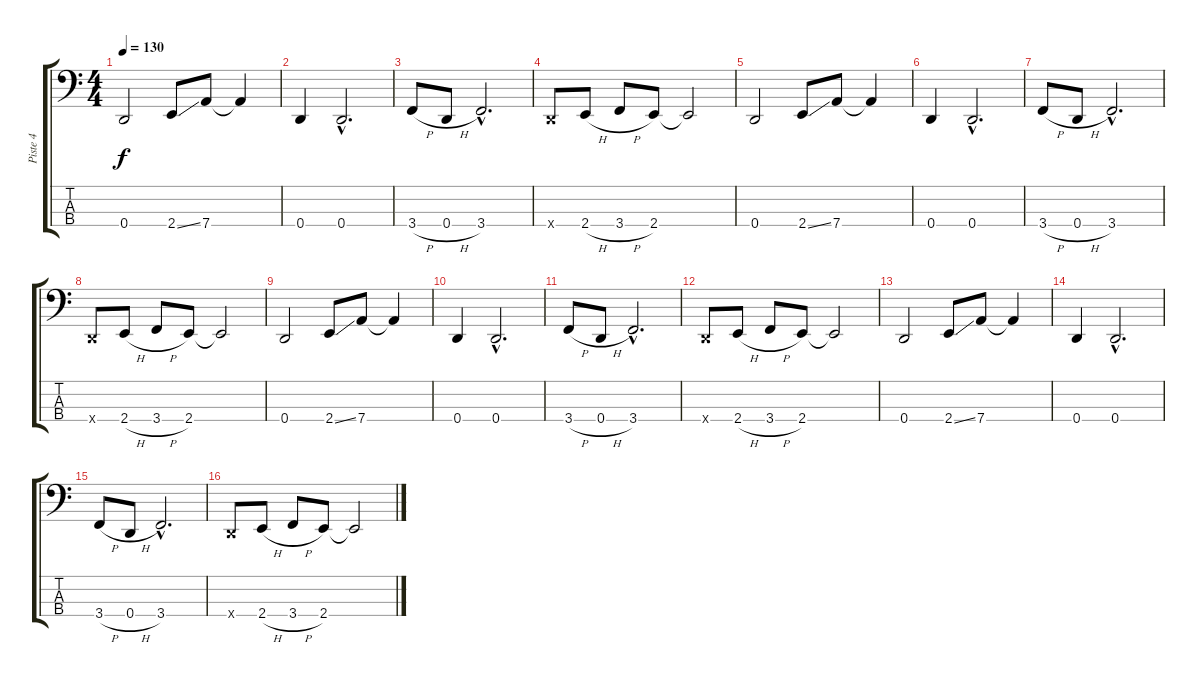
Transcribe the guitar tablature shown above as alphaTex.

\track ("Piste 4" "Piste 4") {instrument electricbassfinger}
\staff {score tabs}
\tuning (G2 D2 A1 D1) {hide}
\ts (4 4)
\tempo 130
\clef f4
\ks c
0.4.2{dy f} 2.4{ss}.8 7.4.8 7.4{t}.4 |
0.4.4 0.4{hac}.2{d} |
3.4{h}.8 0.4{h}.8 3.4{hac}.2{d} |
0.4{x}.8 2.4{h}.8 3.4{h}.8 2.4.8 2.4{t}.2 |
0.4.2 2.4{ss}.8 7.4.8 7.4{t}.4 |
0.4.4 0.4{hac}.2{d} |
3.4{h}.8 0.4{h}.8 3.4{hac}.2{d} |
0.4{x}.8 2.4{h}.8 3.4{h}.8 2.4.8 2.4{t}.2 |
0.4.2 2.4{ss}.8 7.4.8 7.4{t}.4 |
0.4.4 0.4{hac}.2{d} |
3.4{h}.8 0.4{h}.8 3.4{hac}.2{d} |
0.4{x}.8 2.4{h}.8 3.4{h}.8 2.4.8 2.4{t}.2 |
0.4.2 2.4{ss}.8 7.4.8 7.4{t}.4 |
0.4.4 0.4{hac}.2{d} |
3.4{h}.8 0.4{h}.8 3.4{hac}.2{d} |
0.4{x}.8 2.4{h}.8 3.4{h}.8 2.4.8 2.4{t}.2
